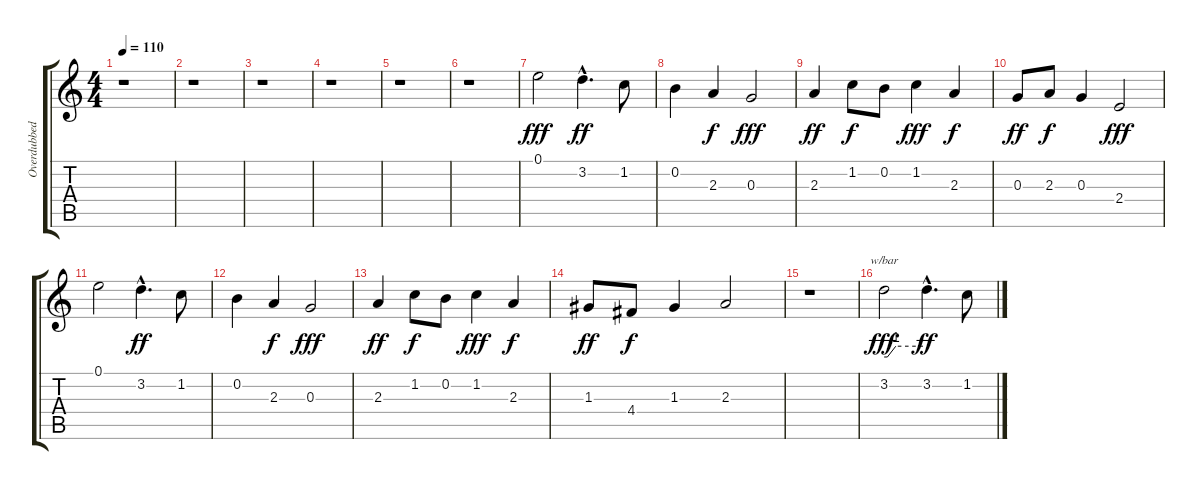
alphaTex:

\track ("Overdubbed Lead" "Overdubbed") {instrument electricguitarclean}
\staff {score tabs}
\tuning (E4 B3 G3 D3 A2 E2) {hide}
\ts (4 4)
\tempo 110
\clef g2
\ks c
r.1{dy fff instrument electricguitarclean} |
r.1 |
r.1 |
r.1 |
r.1 |
r.1 |
0.1.2 3.2{hac}.4{d dy ff} 1.2.8 |
0.2.4 2.3.4{dy f} 0.3.2{dy fff} |
2.3.4{dy ff} 1.2.8{dy f} 0.2.8 1.2.4{dy fff} 2.3.4{dy f} |
0.3.8{dy ff} 2.3.8{dy f} 0.3.4 2.4.2{dy fff} |
0.1.2 3.2{hac}.4{d dy ff} 1.2.8 |
0.2.4 2.3.4{dy f} 0.3.2{dy fff} |
2.3.4{dy ff} 1.2.8{dy f} 0.2.8 1.2.4{dy fff} 2.3.4{dy f} |
1.3.8{dy ff} 4.4.8{dy f} 1.3.4 2.3.2 |
r.1 |
3.2.2{tbe (custom default 0 0 5 0 18 4 60 4) dy fff} 3.2{hac}.4{d dy ff} 1.2.8
